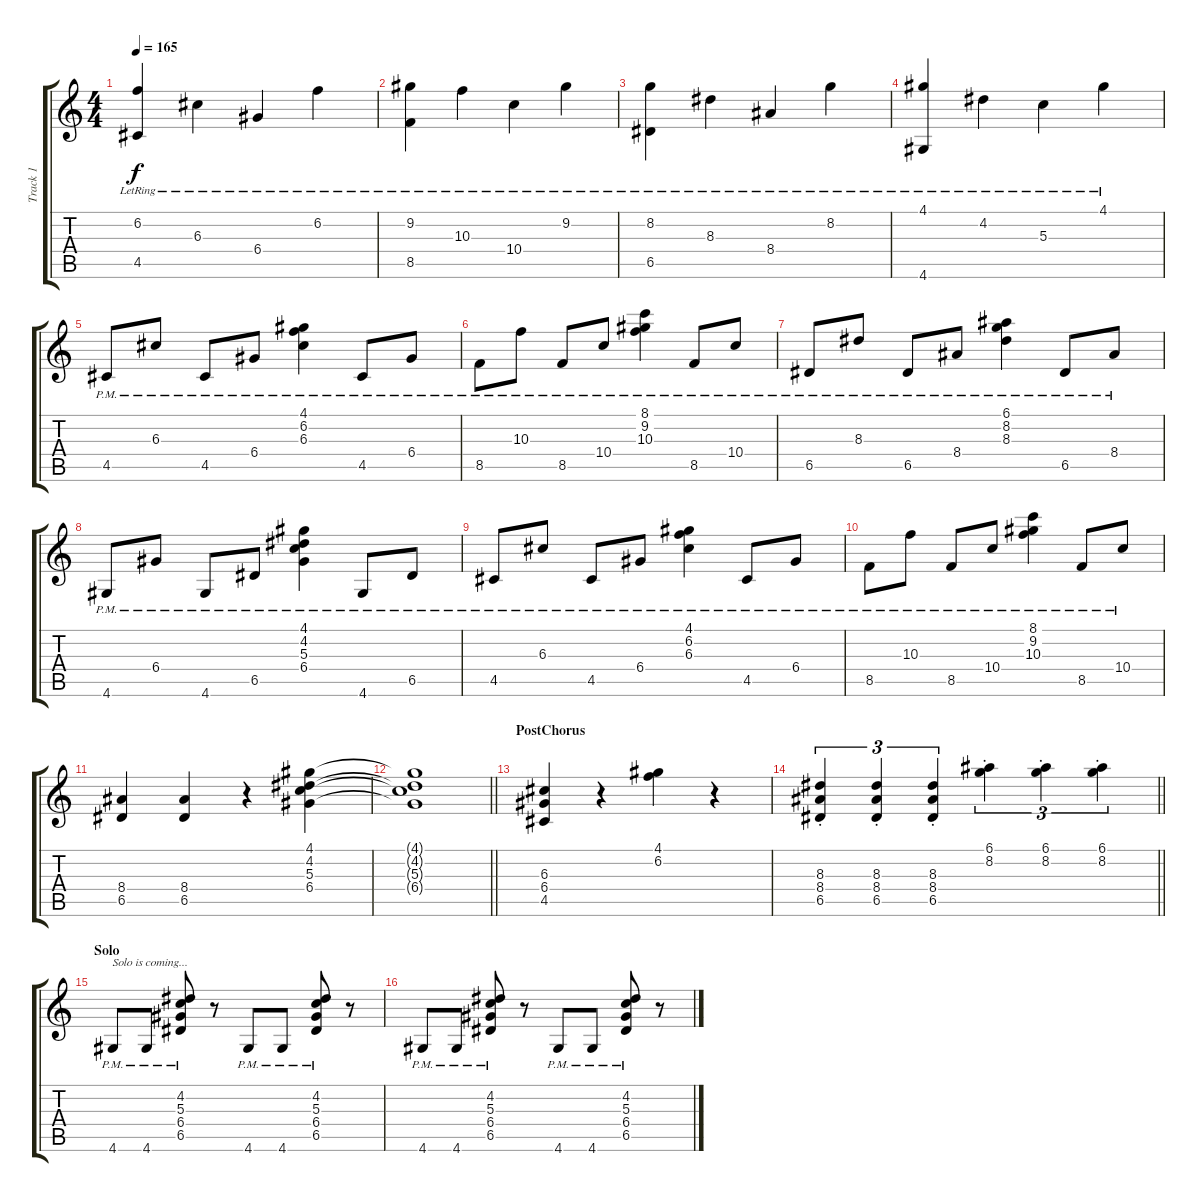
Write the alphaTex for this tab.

\track ("Track 1" "Track 1") {instrument acousticguitarsteel}
\staff {score tabs}
\tuning (E4 B3 G3 D3 A2 E2) {hide}
\ts (4 4)
\tempo 165
\clef g2
\ks c
(6.2{lr} 4.5{lr}).4{dy f} 6.3{lr}.4 6.4{lr}.4 6.2{lr}.4 |
(9.2{lr} 8.5{lr}).4 10.3{lr}.4 10.4{lr}.4 9.2{lr}.4 |
(8.2{lr} 6.5{lr}).4 8.3{lr}.4 8.4{lr}.4 8.2{lr}.4 |
(4.1{lr} 4.6{lr}).4 4.2{lr}.4 5.3{lr}.4 4.1{lr}.4 |
4.5{pm}.8 6.3{pm}.8 4.5{pm}.8 6.4{pm}.8 (4.1{pm} 6.2{pm} 6.3{pm}).4 4.5{pm}.8 6.4{pm}.8 |
8.5{pm}.8 10.3{pm}.8 8.5{pm}.8 10.4{pm}.8 (8.1{pm} 9.2{pm} 10.3{pm}).4 8.5{pm}.8 10.4{pm}.8 |
6.5{pm}.8 8.3{pm}.8 6.5{pm}.8 8.4{pm}.8 (6.1{pm} 8.2{pm} 8.3{pm}).4 6.5{pm}.8 8.4{pm}.8 |
4.6{pm}.8 6.4{pm}.8 4.6{pm}.8 6.5{pm}.8 (4.1{pm} 4.2{pm} 5.3{pm} 6.4{pm}).4 4.6{pm}.8 6.5{pm}.8 |
4.5{pm}.8 6.3{pm}.8 4.5{pm}.8 6.4{pm}.8 (4.1{pm} 6.2{pm} 6.3{pm}).4 4.5{pm}.8 6.4{pm}.8 |
8.5{pm}.8 10.3{pm}.8 8.5{pm}.8 10.4{pm}.8 (8.1{pm} 9.2{pm} 10.3{pm}).4 8.5{pm}.8 10.4{pm}.8 |
(8.4 6.5).4 (8.4 6.5).4 r.4 (4.1 4.2 5.3 6.4).4 |
\barLineRight lightlight
(4.1{t} 4.2{t} 5.3{t} 6.4{t}).1 |
\section ("" "PostChorus")
(6.3 6.4 4.5).4 r.4 (4.1 6.2).4 r.4 |
\barLineRight lightlight
(8.3{st} 8.4{st} 6.5{st}).4{tu (3 2)} (8.3{st} 8.4{st} 6.5{st}).4{tu (3 2)} (8.3{st} 8.4{st} 6.5{st}).4{tu (3 2)} (6.1{st} 8.2{st}).4{tu (3 2)} (6.1{st} 8.2{st}).4{tu (3 2)} (6.1{st} 8.2{st}).4{tu (3 2)} |
\section ("" "Solo")
4.6{pm}.8{txt "Solo is coming..."} 4.6{pm}.8 (4.2{pm} 5.3{pm} 6.4{pm} 6.5{pm}).8 r.8 4.6{pm}.8 4.6{pm}.8 (4.2{pm} 5.3{pm} 6.4{pm} 6.5{pm}).8 r.8 |
4.6{pm}.8 4.6{pm}.8 (4.2{pm} 5.3{pm} 6.4{pm} 6.5{pm}).8 r.8 4.6{pm}.8 4.6{pm}.8 (4.2{pm} 5.3{pm} 6.4{pm} 6.5{pm}).8 r.8
